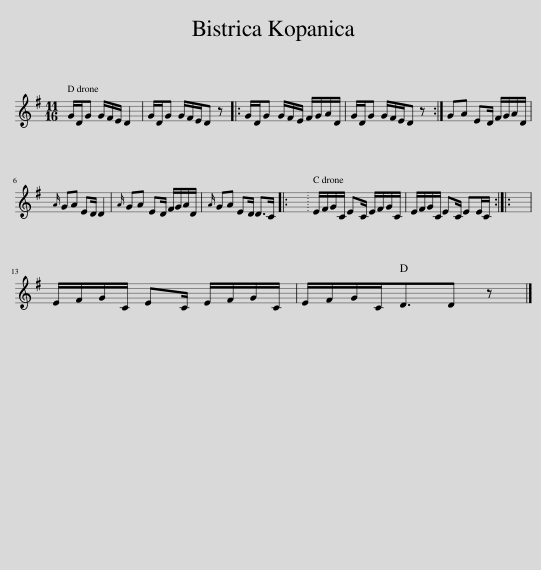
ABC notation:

X:1
L:1/8
M:11/16
I:linebreak $
K:G
V:1 treble
V:1
 G/D/G G/F/E/ D2 | G/D/G G/F/E/D z |: G/D/G G/F/E/ F/G/A/D/ | G/D/G G/F/E/D z :| GA ED/ F/G/A/D/ |$ %5
{A} GA ED/ D2 |{A} GA ED/ F/G/A/D/ |{A} GA ED/ D>C |: x11/2 | E/F/G/C/ EC/ E/F/G/C/ | %10
 E/F/G/C/ EC/ EE/C/ :: x11/2 |$ E/F/G/C/ EC/ E/F/G/C/ | E/F/G/C<DD z |] %14
